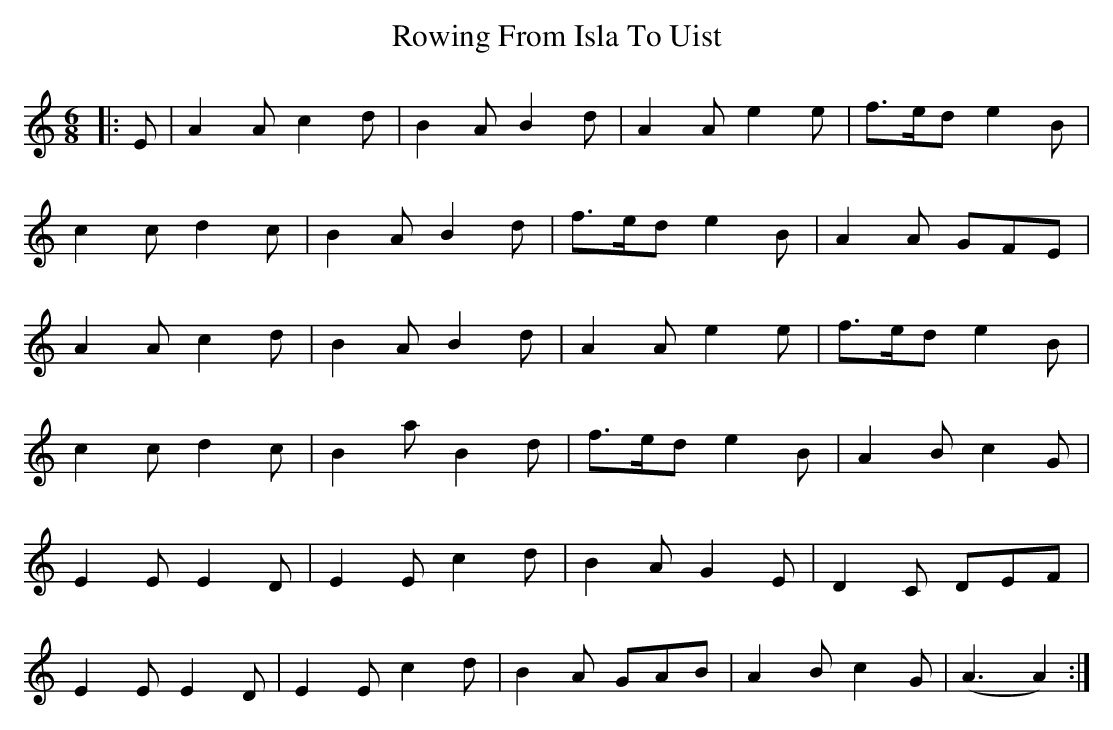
X:1
T: Rowing From Isla To Uist
M: 6/8
L: 1/8
K: Amin
|:E|A2A c2d|B2A B2d|A2A e2e|f>ed e2B|
c2c d2c|B2A B2d|f>ed e2B|A2A GFE|
A2A c2d|B2A B2d|A2A e2e|f>ed e2B|
c2c d2c|B2a B2d|f>ed e2B|A2B c2G|
E2E E2D|E2E c2d|B2A G2E|D2C DEF|
E2E E2D|E2E c2d|B2A GAB|A2B c2G|(A3A2):|
